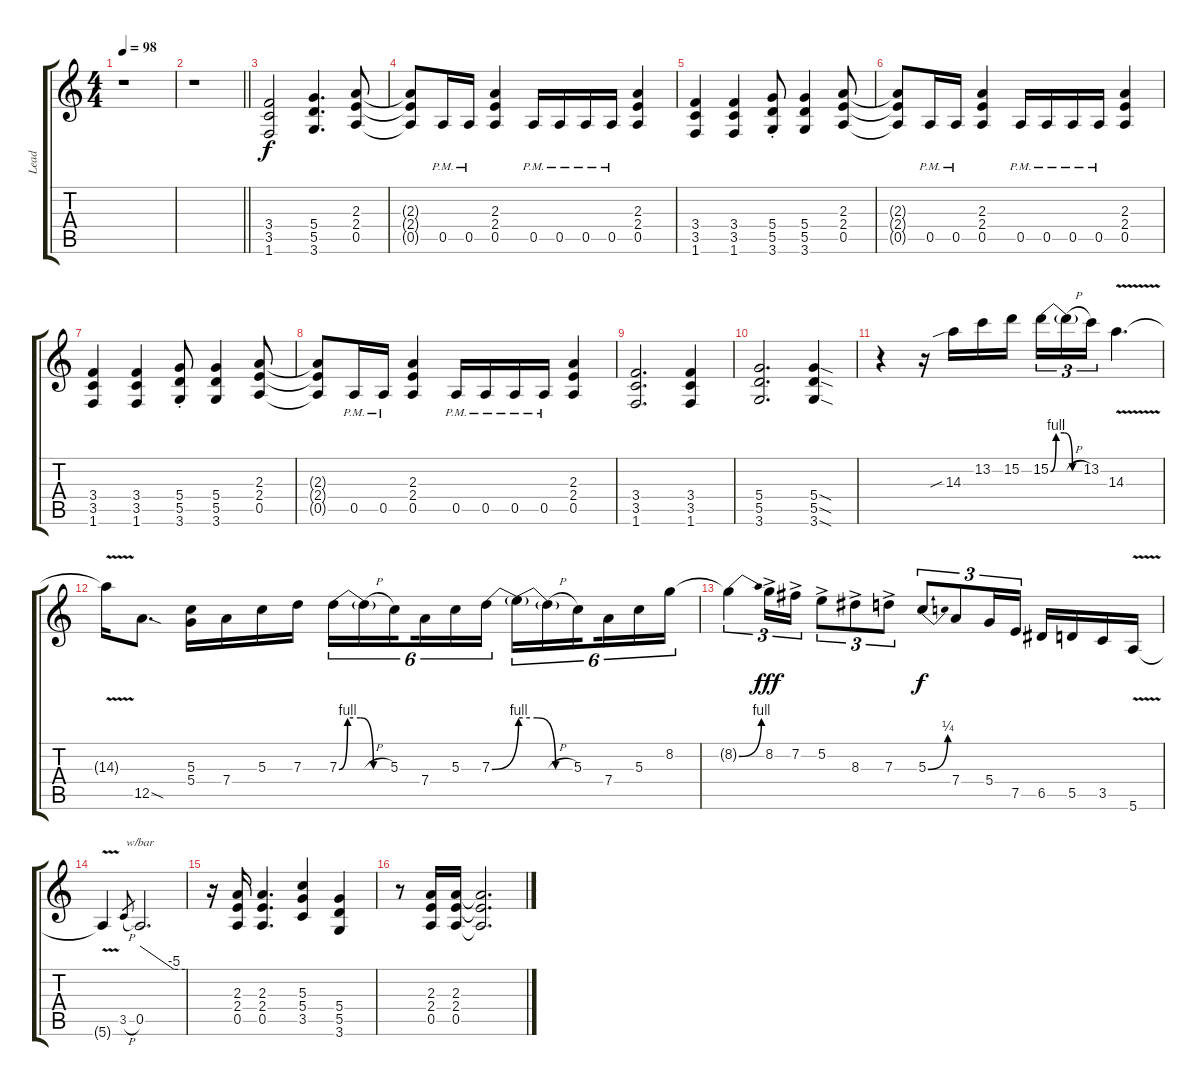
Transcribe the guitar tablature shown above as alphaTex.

\track ("Lead" "Lead") {instrument overdrivenguitar}
\staff {score tabs}
\tuning (E4 B3 G3 D3 A2 E2) {hide}
\ts (4 4)
\tempo 98
\clef g2
\ks c
r.1{dy f} |
\barLineRight lightlight
r.1 |
(3.4 3.5 1.6).2 (5.4 5.5 3.6).4{d} (2.3 2.4 0.5).8 |
(2.3{t} 2.4{t} 0.5{t}).8 0.5{pm}.16 0.5{pm}.16 (2.3 2.4 0.5).4 0.5{pm}.16 0.5{pm}.16 0.5{pm}.16 0.5{pm}.16 (2.3 2.4 0.5).4 |
(3.4 3.5 1.6).4 (3.4 3.5 1.6).4 (5.4{st} 5.5{st} 3.6{st}).8 (5.4 5.5 3.6).4 (2.3 2.4 0.5).8 |
(2.3{t} 2.4{t} 0.5{t}).8 0.5{pm}.16 0.5{pm}.16 (2.3 2.4 0.5).4 0.5{pm}.16 0.5{pm}.16 0.5{pm}.16 0.5{pm}.16 (2.3 2.4 0.5).4 |
(3.4 3.5 1.6).4 (3.4 3.5 1.6).4 (5.4{st} 5.5{st} 3.6{st}).8 (5.4 5.5 3.6).4 (2.3 2.4 0.5).8 |
(2.3{t} 2.4{t} 0.5{t}).8 0.5{pm}.16 0.5{pm}.16 (2.3 2.4 0.5).4 0.5{pm}.16 0.5{pm}.16 0.5{pm}.16 0.5{pm}.16 (2.3 2.4 0.5).4 |
(3.4 3.5 1.6).2{d} (3.4 3.5 1.6).4 |
(5.4 5.5 3.6).2{d} (5.4{sod} 5.5{sod} 3.6{sod}).4 |
r.4 r.16 14.3{sib}.16 13.2.16 15.2.16 15.2{be (custom 0 0 10 4 25 4 40 0 60 0)}.16{tu (3 2)} 15.2{h t}.16{tu (3 2)} 13.2.16{tu (3 2)} 14.3{v}.4{d} |
14.3{v t}.16 12.5{sod}.8{d} (5.3 5.4).16 7.4.16 5.3.16 7.3.16 7.3{be (custom 0 0 10 4 25 4 40 0 60 0)}.16{tu (6 4)} 7.3{h t}.16{tu (6 4)} 5.3.16{tu (6 4) beam splitsecondary} 7.4.16{tu (6 4)} 5.3.16{tu (6 4)} 7.3{be (bend 0 0 60 4)}.16{tu (6 4)} 7.3{be (custom 0 4 20 4 40 0 60 0) t}.16{tu (6 4)} 7.3{h t}.16{tu (6 4)} 5.3.16{tu (6 4) beam splitsecondary} 7.4.16{tu (6 4)} 5.3.16{tu (6 4)} 8.2.16{tu (6 4)} |
8.2{be (bend 0 0 60 4) t}.4{tu (3 2)} 8.2{ac}.16{tu (3 2) dy fff} 7.2{ac}.16{tu (3 2)} 5.2{ac}.8{tu (3 2)} 8.3{ac}.8{tu (3 2)} 7.3{ac}.8{tu (3 2)} 5.3{be (bend 0 0 60 1)}.8{tu (3 2) dy f} 7.4.8{tu (3 2)} 5.4.16{tu (3 2)} 7.5.16{tu (3 2)} 6.5.16 5.5.16 3.5.16 5.6{v}.16 |
5.6{v t}.4 3.5{h}.8{gr} 0.5.2{d tbe (custom default 0 0 45 -20 60 -20)} |
r.16 (2.3 2.4 0.5).16 (2.3 2.4 0.5).4{d} (5.3 5.4 3.5).4 (5.4 5.5 3.6).4 |
r.8 (2.3 2.4 0.5).16 (2.3 2.4 0.5).16 (2.3{t} 2.4{t} 0.5{t}).2{d}
